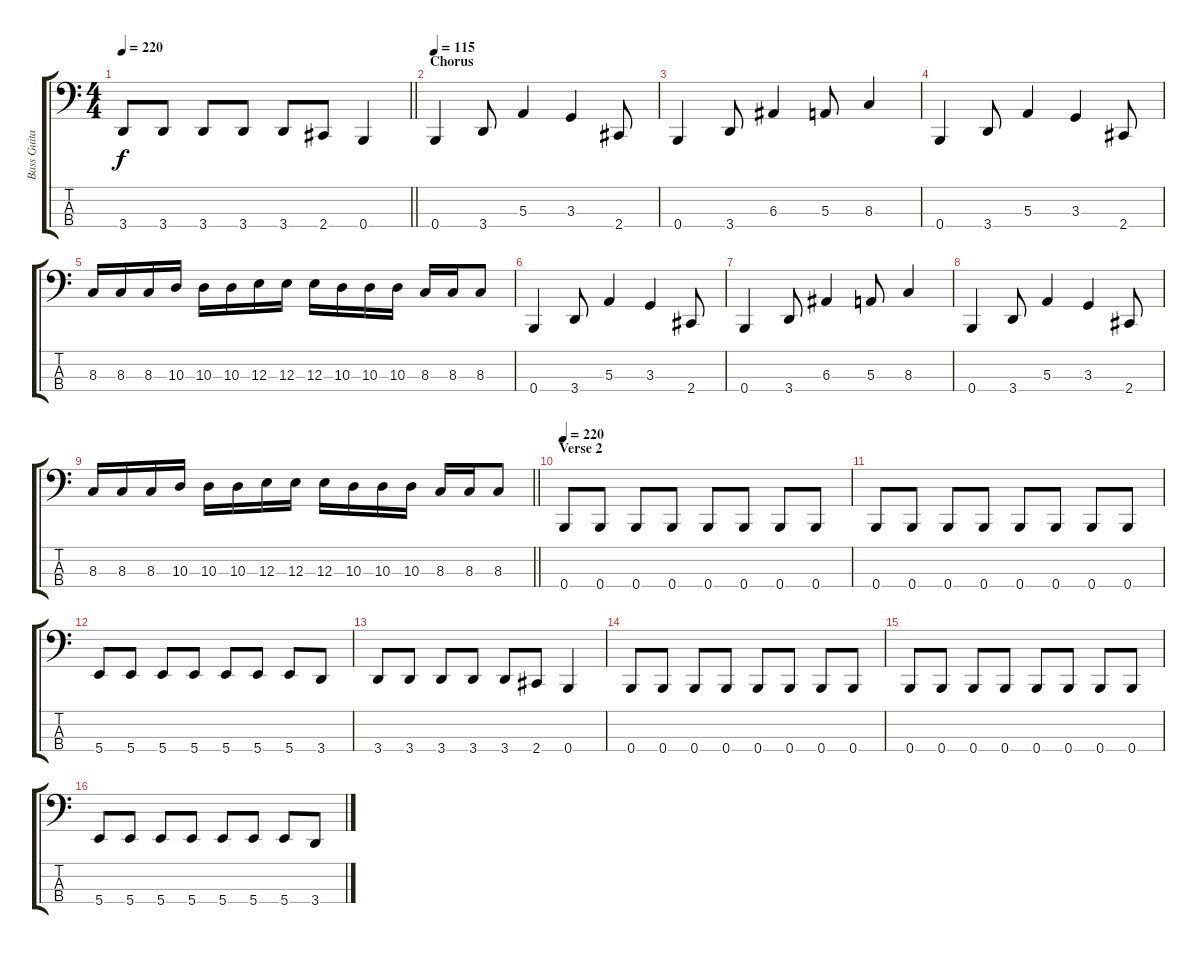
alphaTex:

\track ("Bass Guitar" "Bass Guita") {instrument electricbasspick}
\staff {score tabs}
\tuning (D2 A1 E1 B0) {hide}
\ts (4 4)
\tempo 220
\clef f4
\barLineRight lightlight
\ks c
3.4.8{dy f} 3.4.8 3.4.8 3.4.8 3.4.8 2.4.8 0.4.4 |
\section ("" "Chorus")
\tempo 115
0.4.4 3.4.8 5.3.4 3.3.4 2.4.8 |
0.4.4 3.4.8 6.3.4 5.3.8 8.3.4 |
0.4.4 3.4.8 5.3.4 3.3.4 2.4.8 |
8.3.16 8.3.16 8.3.16 10.3.16 10.3.16 10.3.16 12.3.16 12.3.16 12.3.16 10.3.16 10.3.16 10.3.16 8.3.16 8.3.16 8.3.8 |
0.4.4 3.4.8 5.3.4 3.3.4 2.4.8 |
0.4.4 3.4.8 6.3.4 5.3.8 8.3.4 |
0.4.4 3.4.8 5.3.4 3.3.4 2.4.8 |
\barLineRight lightlight
8.3.16 8.3.16 8.3.16 10.3.16 10.3.16 10.3.16 12.3.16 12.3.16 12.3.16 10.3.16 10.3.16 10.3.16 8.3.16 8.3.16 8.3.8 |
\section ("" "Verse 2")
\tempo 220
0.4.8 0.4.8 0.4.8 0.4.8 0.4.8 0.4.8 0.4.8 0.4.8 |
0.4.8 0.4.8 0.4.8 0.4.8 0.4.8 0.4.8 0.4.8 0.4.8 |
5.4.8 5.4.8 5.4.8 5.4.8 5.4.8 5.4.8 5.4.8 3.4.8 |
3.4.8 3.4.8 3.4.8 3.4.8 3.4.8 2.4.8 0.4.4 |
0.4.8 0.4.8 0.4.8 0.4.8 0.4.8 0.4.8 0.4.8 0.4.8 |
0.4.8 0.4.8 0.4.8 0.4.8 0.4.8 0.4.8 0.4.8 0.4.8 |
5.4.8 5.4.8 5.4.8 5.4.8 5.4.8 5.4.8 5.4.8 3.4.8
